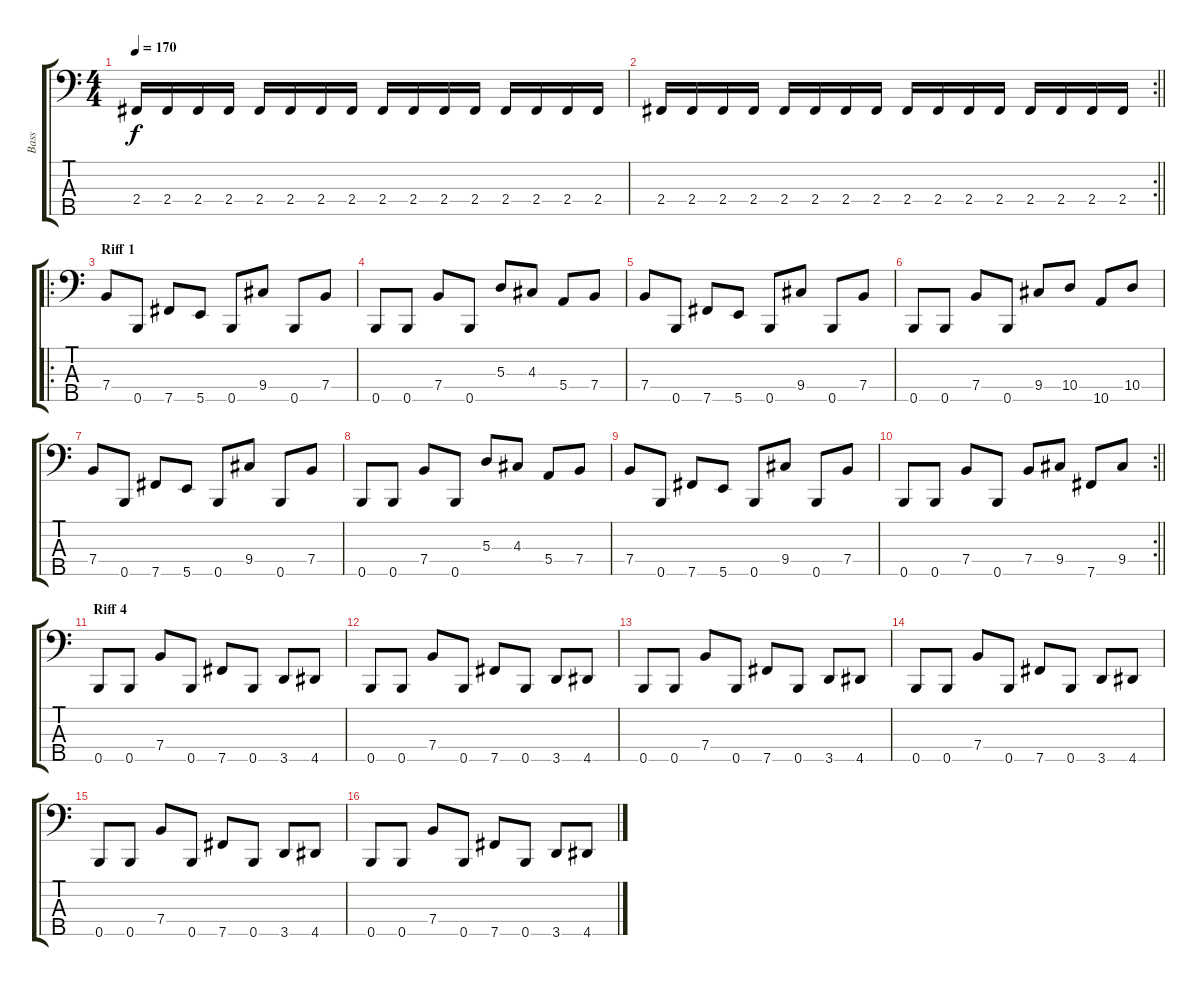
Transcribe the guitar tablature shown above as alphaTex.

\track ("Bass" "Bass") {instrument electricbassfinger}
\staff {score tabs}
\tuning (G2 D2 A1 E1 B0) {hide}
\ts (4 4)
\tempo 170
\clef f4
\ks c
2.4.16{dy f} 2.4.16 2.4.16 2.4.16 2.4.16 2.4.16 2.4.16 2.4.16 2.4.16 2.4.16 2.4.16 2.4.16 2.4.16 2.4.16 2.4.16 2.4.16 |
\rc 2
\barLineRight lightlight
2.4.16 2.4.16 2.4.16 2.4.16 2.4.16 2.4.16 2.4.16 2.4.16 2.4.16 2.4.16 2.4.16 2.4.16 2.4.16 2.4.16 2.4.16 2.4.16 |
\ro
\section ("" "Riff 1")
7.4.8 0.5.8 7.5.8 5.5.8 0.5.8 9.4.8 0.5.8 7.4.8 |
0.5.8 0.5.8 7.4.8 0.5.8 5.3.8 4.3.8 5.4.8 7.4.8 |
7.4.8 0.5.8 7.5.8 5.5.8 0.5.8 9.4.8 0.5.8 7.4.8 |
0.5.8 0.5.8 7.4.8 0.5.8 9.4.8 10.4.8 10.5.8 10.4.8 |
7.4.8 0.5.8 7.5.8 5.5.8 0.5.8 9.4.8 0.5.8 7.4.8 |
0.5.8 0.5.8 7.4.8 0.5.8 5.3.8 4.3.8 5.4.8 7.4.8 |
7.4.8 0.5.8 7.5.8 5.5.8 0.5.8 9.4.8 0.5.8 7.4.8 |
\rc 2
\barLineRight lightlight
0.5.8 0.5.8 7.4.8 0.5.8 7.4.8 9.4.8 7.5.8 9.4.8 |
\section ("" "Riff 4")
0.5.8 0.5.8 7.4.8 0.5.8 7.5.8 0.5.8 3.5.8 4.5.8 |
0.5.8 0.5.8 7.4.8 0.5.8 7.5.8 0.5.8 3.5.8 4.5.8 |
0.5.8 0.5.8 7.4.8 0.5.8 7.5.8 0.5.8 3.5.8 4.5.8 |
0.5.8 0.5.8 7.4.8 0.5.8 7.5.8 0.5.8 3.5.8 4.5.8 |
0.5.8 0.5.8 7.4.8 0.5.8 7.5.8 0.5.8 3.5.8 4.5.8 |
0.5.8 0.5.8 7.4.8 0.5.8 7.5.8 0.5.8 3.5.8 4.5.8
